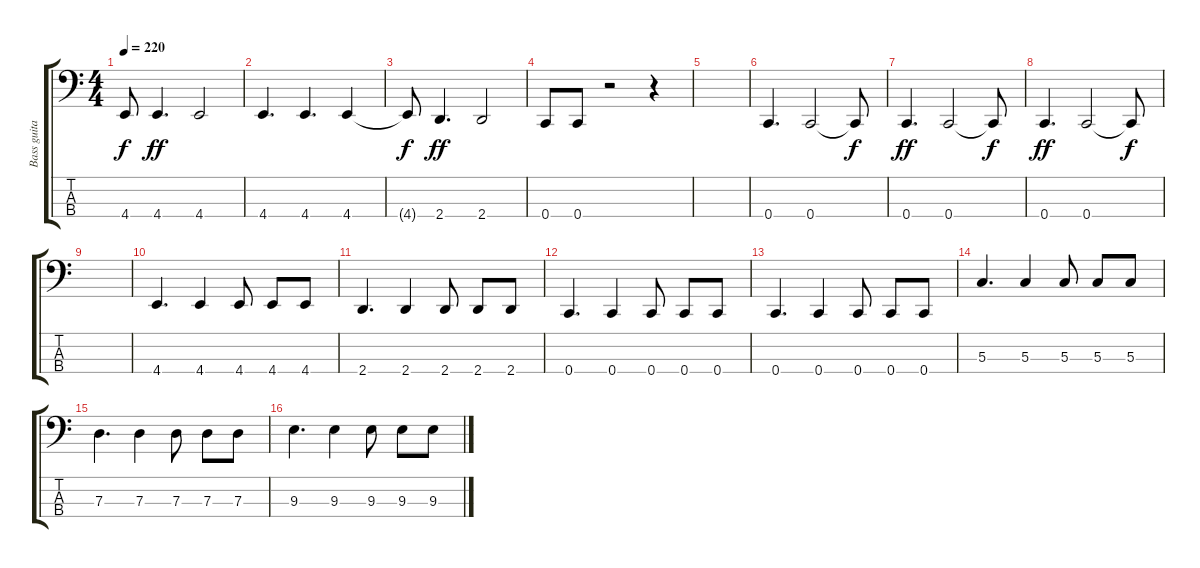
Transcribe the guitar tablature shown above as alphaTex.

\track ("Bass guitar" "Bass guita") {instrument electricbassfinger}
\staff {score tabs}
\tuning (F2 C2 G1 C1) {hide}
\ts (4 4)
\tempo 220
\clef f4
\ks c
4.4{t}.8{dy f} 4.4.4{d dy ff} 4.4.2 |
4.4.4{d} 4.4.4{d} 4.4.4 |
4.4{t}.8{dy f} 2.4.4{d dy ff} 2.4.2 |
0.4.8 0.4.8 r.2 r.4 |
|
0.4.4{d} 0.4.2 0.4{t}.8{dy f} |
0.4.4{d dy ff} 0.4.2 0.4{t}.8{dy f} |
0.4.4{d dy ff} 0.4.2 0.4{t}.8{dy f} |
|
4.4.4{d} 4.4.4 4.4.8 4.4.8 4.4.8 |
2.4.4{d} 2.4.4 2.4.8 2.4.8 2.4.8 |
0.4.4{d} 0.4.4 0.4.8 0.4.8 0.4.8 |
0.4.4{d} 0.4.4 0.4.8 0.4.8 0.4.8 |
5.3.4{d} 5.3.4 5.3.8 5.3.8 5.3.8 |
7.3.4{d} 7.3.4 7.3.8 7.3.8 7.3.8 |
9.3.4{d} 9.3.4 9.3.8 9.3.8 9.3.8
